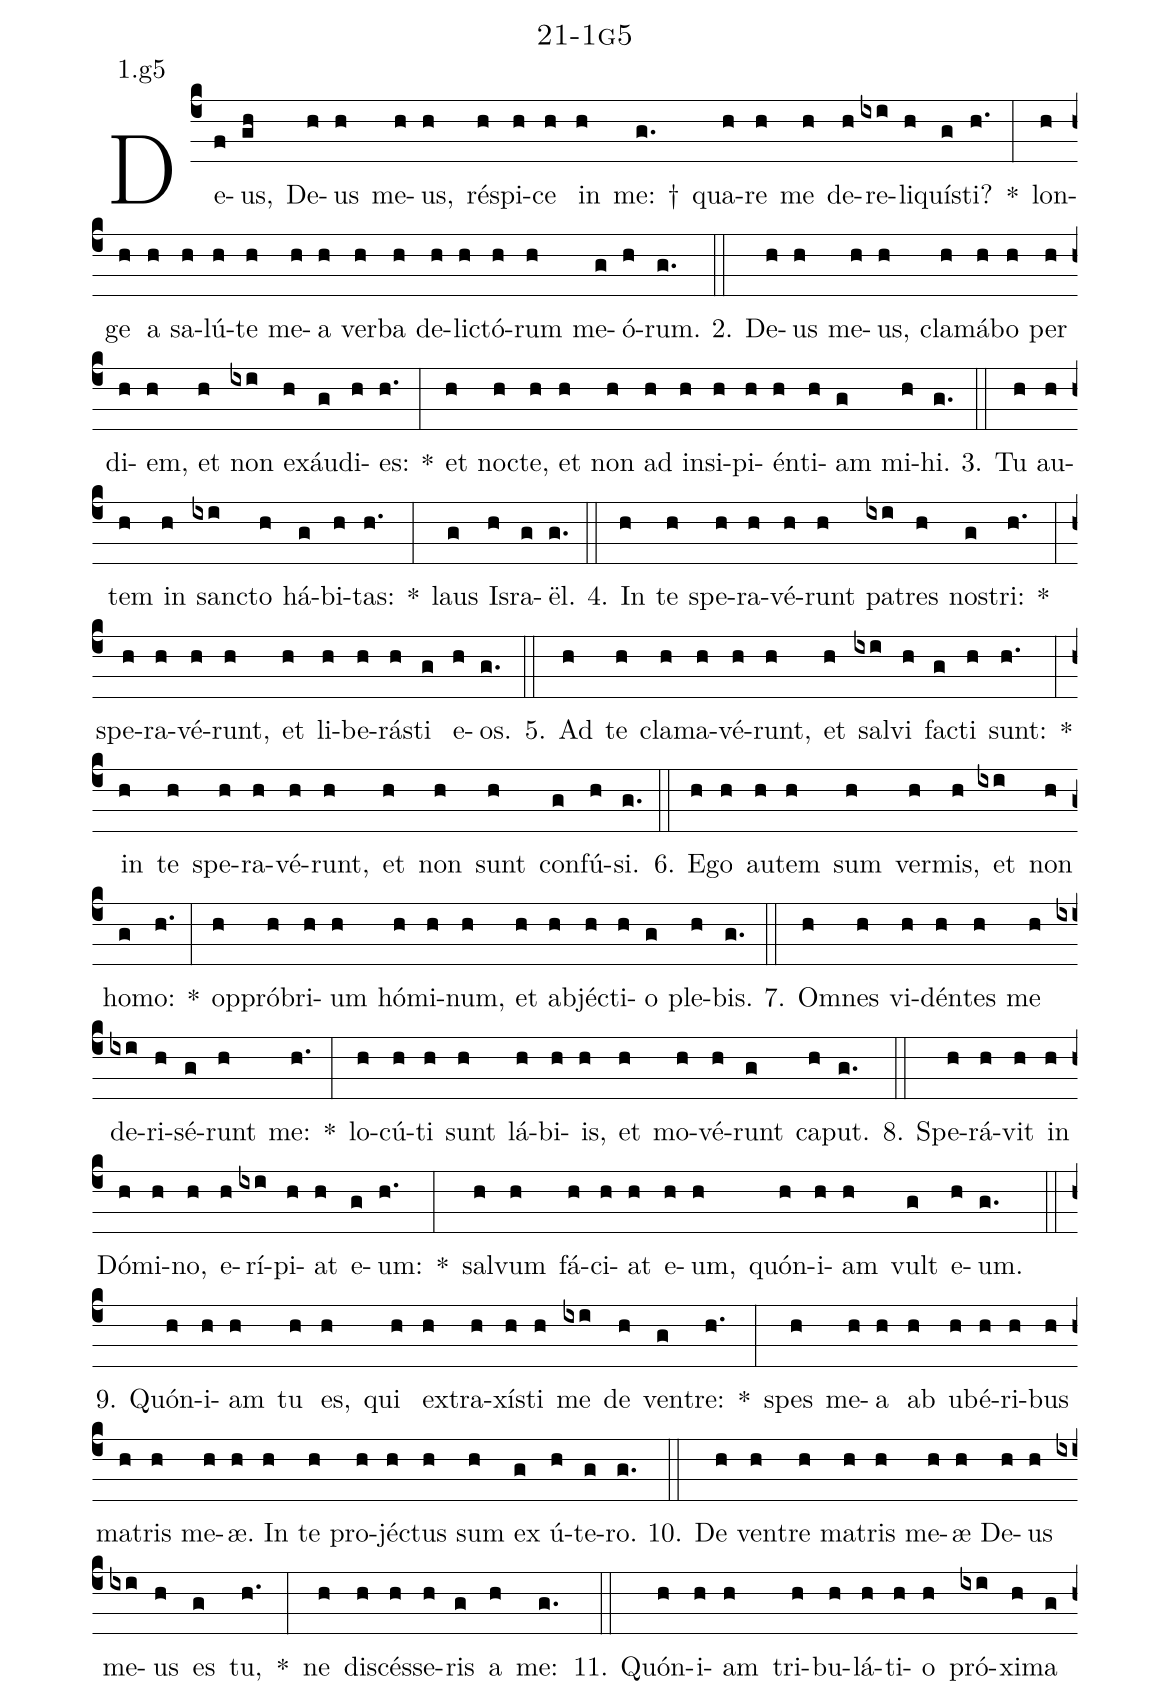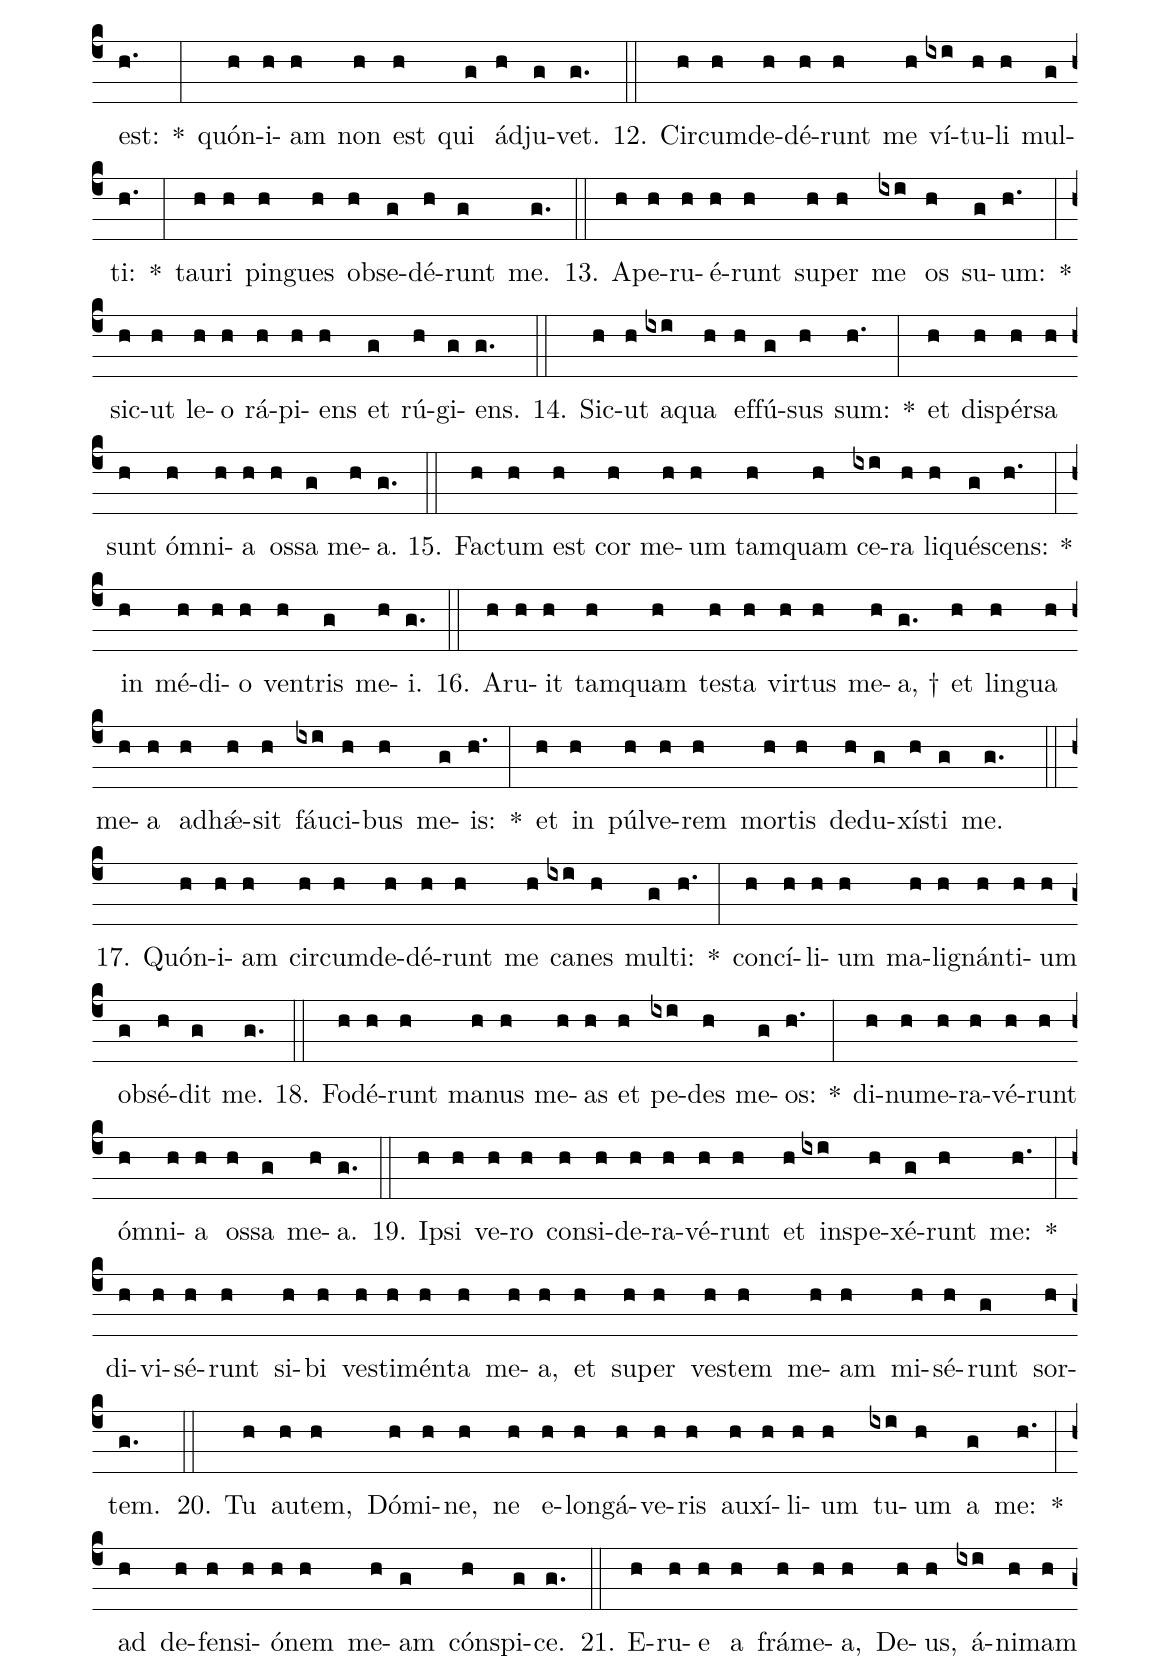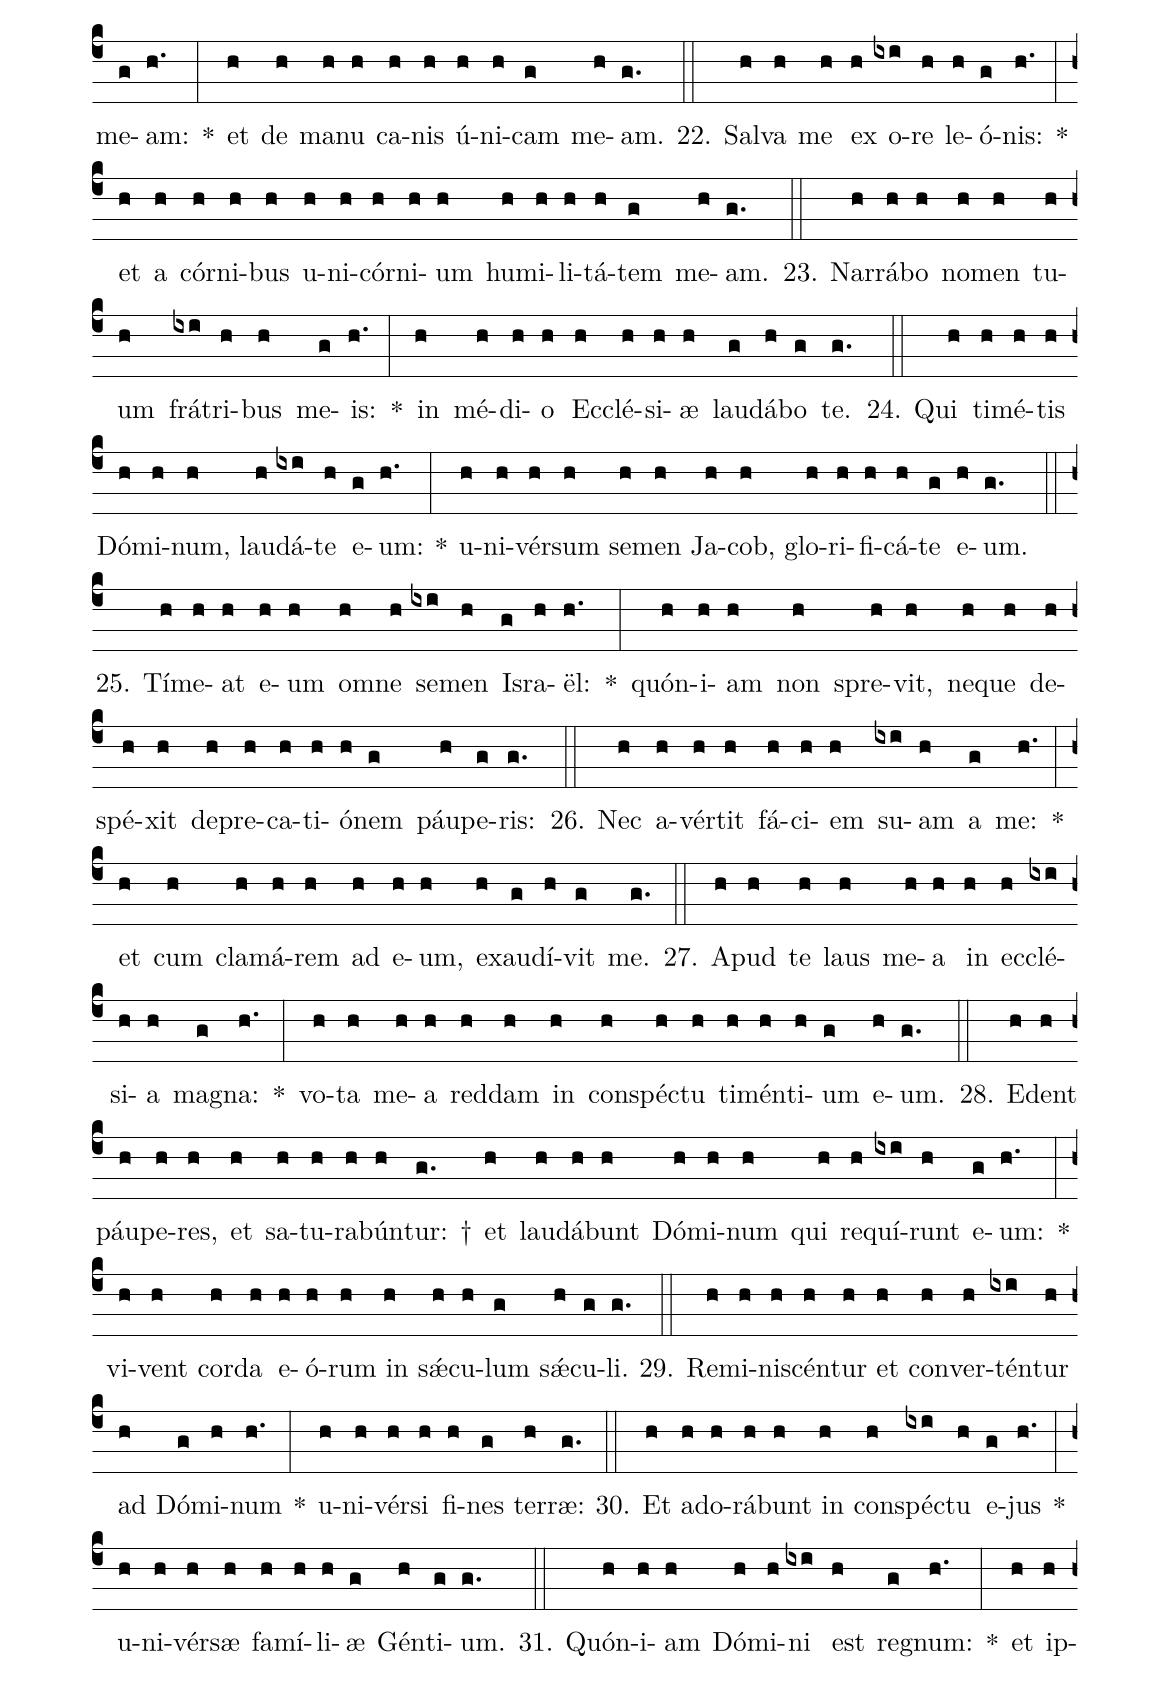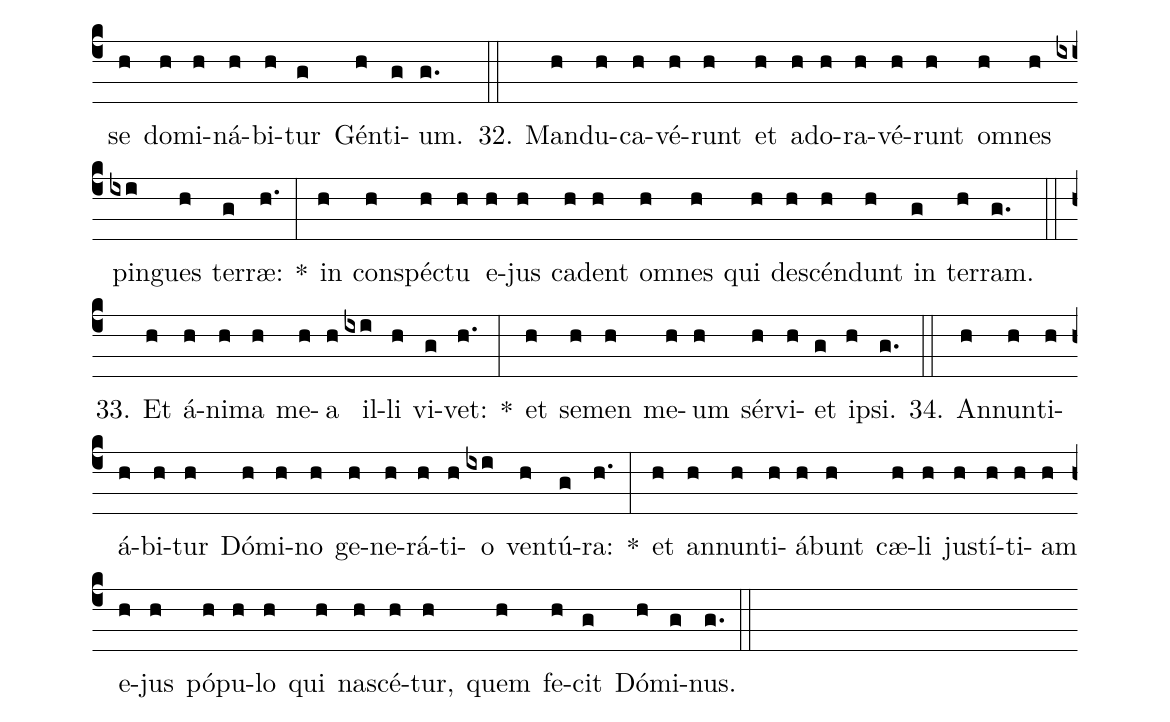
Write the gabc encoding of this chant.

name: 21-1g5;
annotation: 1.g5;
%%
(c4)De(f)us,(gh) De(h)us(h) me(h)us,(h) ré(h)spi(h)ce(h) in(h) me: †(g.) qua(h)re(h) me(h) de(h)re(ixi)li(h)quís(g)ti?(h.) *(:) lon(h)ge(h) a(h) sa(h)lú(h)te(h) me(h)a(h) ver(h)ba(h) de(h)lic(h)tó(h)rum(h) me(g)ó(h)rum.(g.) (::)
2. De(h)us(h) me(h)us,(h) cla(h)má(h)bo(h) per(h) di(h)em,(h) et(h) non(ixi) ex(h)áu(g)di(h)es:(h.) *(:) et(h) noc(h)te,(h) et(h) non(h) ad(h) in(h)si(h)pi(h)én(h)ti(h)am(g) mi(h)hi.(g.) (::)
3. Tu(h) au(h)tem(h) in(h) sanc(ixi)to(h) há(g)bi(h)tas:(h.) *(:) laus(g) Is(h)ra(g)ël.(g.) (::)
4. In(h) te(h) spe(h)ra(h)vé(h)runt(h) pa(ixi)tres(h) nos(g)tri:(h.) *(:) spe(h)ra(h)vé(h)runt,(h) et(h) li(h)be(h)rás(h)ti(g) e(h)os.(g.) (::)
5. Ad(h) te(h) cla(h)ma(h)vé(h)runt,(h) et(h) sal(ixi)vi(h) fac(g)ti(h) sunt:(h.) *(:) in(h) te(h) spe(h)ra(h)vé(h)runt,(h) et(h) non(h) sunt(h) con(g)fú(h)si.(g.) (::)
6. E(h)go(h) au(h)tem(h) sum(h) ver(h)mis,(h) et(ixi) non(h) ho(g)mo:(h.) *(:) op(h)pró(h)bri(h)um(h) hó(h)mi(h)num,(h) et(h) ab(h)jéc(h)ti(h)o(g) ple(h)bis.(g.) (::)
7. Om(h)nes(h) vi(h)dén(h)tes(h) me(h) de(ixi)ri(h)sé(g)runt(h) me:(h.) *(:) lo(h)cú(h)ti(h) sunt(h) lá(h)bi(h)is,(h) et(h) mo(h)vé(h)runt(g) ca(h)put.(g.) (::)
8. Spe(h)rá(h)vit(h) in(h) Dó(h)mi(h)no,(h) e(h)rí(ixi)pi(h)at(h) e(g)um:(h.) *(:) sal(h)vum(h) fá(h)ci(h)at(h) e(h)um,(h) quón(h)i(h)am(h) vult(g) e(h)um.(g.) (::)
9. Quón(h)i(h)am(h) tu(h) es,(h) qui(h) ex(h)tra(h)xís(h)ti(h) me(ixi) de(h) ven(g)tre:(h.) *(:) spes(h) me(h)a(h) ab(h) u(h)bé(h)ri(h)bus(h) ma(h)tris(h) me(h)æ.(h) In(h) te(h) pro(h)jéc(h)tus(h) sum(h) ex(g) ú(h)te(g)ro.(g.) (::)
10. De(h) ven(h)tre(h) ma(h)tris(h) me(h)æ(h) De(h)us(h) me(ixi)us(h) es(g) tu,(h.) *(:) ne(h) di(h)scés(h)se(h)ris(g) a(h) me:(g.) (::)
11. Quón(h)i(h)am(h) tri(h)bu(h)lá(h)ti(h)o(h) pró(ixi)xi(h)ma(g) est:(h.) *(:) quón(h)i(h)am(h) non(h) est(h) qui(g) ád(h)ju(g)vet.(g.) (::)
12. Cir(h)cum(h)de(h)dé(h)runt(h) me(h) ví(ixi)tu(h)li(h) mul(g)ti:(h.) *(:) tau(h)ri(h) pin(h)gues(h) ob(h)se(g)dé(h)runt(g) me.(g.) (::)
13. A(h)pe(h)ru(h)é(h)runt(h) su(h)per(h) me(ixi) os(h) su(g)um:(h.) *(:) sic(h)ut(h) le(h)o(h) rá(h)pi(h)ens(h) et(g) rú(h)gi(g)ens.(g.) (::)
14. Sic(h)ut(h) a(ixi)qua(h) ef(h)fú(g)sus(h) sum:(h.) *(:) et(h) di(h)spér(h)sa(h) sunt(h) óm(h)ni(h)a(h) os(h)sa(g) me(h)a.(g.) (::)
15. Fac(h)tum(h) est(h) cor(h) me(h)um(h) tam(h)quam(h) ce(ixi)ra(h) li(h)qué(g)scens:(h.) *(:) in(h) mé(h)di(h)o(h) ven(h)tris(g) me(h)i.(g.) (::)
16. A(h)ru(h)it(h) tam(h)quam(h) tes(h)ta(h) vir(h)tus(h) me(h)a, †(g.) et(h) lin(h)gua(h) me(h)a(h) ad(h)hǽ(h)sit(h) fáu(ixi)ci(h)bus(h) me(g)is:(h.) *(:) et(h) in(h) púl(h)ve(h)rem(h) mor(h)tis(h) de(h)du(g)xís(h)ti(g) me.(g.) (::)
17. Quón(h)i(h)am(h) cir(h)cum(h)de(h)dé(h)runt(h) me(h) ca(ixi)nes(h) mul(g)ti:(h.) *(:) con(h)cí(h)li(h)um(h) ma(h)li(h)gnán(h)ti(h)um(h) ob(g)sé(h)dit(g) me.(g.) (::)
18. Fo(h)dé(h)runt(h) ma(h)nus(h) me(h)as(h) et(h) pe(ixi)des(h) me(g)os:(h.) *(:) di(h)nu(h)me(h)ra(h)vé(h)runt(h) óm(h)ni(h)a(h) os(h)sa(g) me(h)a.(g.) (::)
19. Ip(h)si(h) ve(h)ro(h) con(h)si(h)de(h)ra(h)vé(h)runt(h) et(h) in(ixi)spe(h)xé(g)runt(h) me:(h.) *(:) di(h)vi(h)sé(h)runt(h) si(h)bi(h) ves(h)ti(h)mén(h)ta(h) me(h)a,(h) et(h) su(h)per(h) ves(h)tem(h) me(h)am(h) mi(h)sé(h)runt(g) sor(h)tem.(g.) (::)
20. Tu(h) au(h)tem,(h) Dó(h)mi(h)ne,(h) ne(h) e(h)lon(h)gá(h)ve(h)ris(h) au(h)xí(h)li(h)um(h) tu(ixi)um(h) a(g) me:(h.) *(:) ad(h) de(h)fen(h)si(h)ó(h)nem(h) me(h)am(g) cón(h)spi(g)ce.(g.) (::)
21. E(h)ru(h)e(h) a(h) frá(h)me(h)a,(h) De(h)us,(h) á(ixi)ni(h)mam(h) me(g)am:(h.) *(:) et(h) de(h) ma(h)nu(h) ca(h)nis(h) ú(h)ni(h)cam(g) me(h)am.(g.) (::)
22. Sal(h)va(h) me(h) ex(h) o(ixi)re(h) le(h)ó(g)nis:(h.) *(:) et(h) a(h) cór(h)ni(h)bus(h) u(h)ni(h)cór(h)ni(h)um(h) hu(h)mi(h)li(h)tá(h)tem(g) me(h)am.(g.) (::)
23. Nar(h)rá(h)bo(h) no(h)men(h) tu(h)um(h) frá(ixi)tri(h)bus(h) me(g)is:(h.) *(:) in(h) mé(h)di(h)o(h) Ec(h)clé(h)si(h)æ(h) lau(g)dá(h)bo(g) te.(g.) (::)
24. Qui(h) ti(h)mé(h)tis(h) Dó(h)mi(h)num,(h) lau(h)dá(ixi)te(h) e(g)um:(h.) *(:) u(h)ni(h)vér(h)sum(h) se(h)men(h) Ja(h)cob,(h) glo(h)ri(h)fi(h)cá(h)te(g) e(h)um.(g.) (::)
25. Tí(h)me(h)at(h) e(h)um(h) om(h)ne(h) se(ixi)men(h) Is(g)ra(h)ël:(h.) *(:) quón(h)i(h)am(h) non(h) spre(h)vit,(h) ne(h)que(h) de(h)spé(h)xit(h) de(h)pre(h)ca(h)ti(h)ó(h)nem(g) páu(h)pe(g)ris:(g.) (::)
26. Nec(h) a(h)vér(h)tit(h) fá(h)ci(h)em(h) su(ixi)am(h) a(g) me:(h.) *(:) et(h) cum(h) cla(h)má(h)rem(h) ad(h) e(h)um,(h) ex(h)au(g)dí(h)vit(g) me.(g.) (::)
27. A(h)pud(h) te(h) laus(h) me(h)a(h) in(h) ec(h)clé(ixi)si(h)a(h) ma(g)gna:(h.) *(:) vo(h)ta(h) me(h)a(h) red(h)dam(h) in(h) con(h)spéc(h)tu(h) ti(h)mén(h)ti(h)um(g) e(h)um.(g.) (::)
28. E(h)dent(h) páu(h)pe(h)res,(h) et(h) sa(h)tu(h)ra(h)bún(h)tur: †(g.) et(h) lau(h)dá(h)bunt(h) Dó(h)mi(h)num(h) qui(h) re(h)quí(ixi)runt(h) e(g)um:(h.) *(:) vi(h)vent(h) cor(h)da(h) e(h)ó(h)rum(h) in(h) sǽ(h)cu(h)lum(g) sǽ(h)cu(g)li.(g.) (::)
29. Re(h)mi(h)ni(h)scén(h)tur(h) et(h) con(h)ver(h)tén(ixi)tur(h) ad(h) Dó(g)mi(h)num(h.) *(:) u(h)ni(h)vér(h)si(h) fi(h)nes(g) ter(h)ræ:(g.) (::)
30. Et(h) ad(h)o(h)rá(h)bunt(h) in(h) con(h)spéc(ixi)tu(h) e(g)jus(h.) *(:) u(h)ni(h)vér(h)sæ(h) fa(h)mí(h)li(h)æ(g) Gén(h)ti(g)um.(g.) (::)
31. Quón(h)i(h)am(h) Dó(h)mi(h)ni(ixi) est(h) re(g)gnum:(h.) *(:) et(h) ip(h)se(h) do(h)mi(h)ná(h)bi(h)tur(g) Gén(h)ti(g)um.(g.) (::)
32. Man(h)du(h)ca(h)vé(h)runt(h) et(h) ad(h)o(h)ra(h)vé(h)runt(h) om(h)nes(h) pin(ixi)gues(h) ter(g)ræ:(h.) *(:) in(h) con(h)spéc(h)tu(h) e(h)jus(h) ca(h)dent(h) om(h)nes(h) qui(h) de(h)scén(h)dunt(h) in(g) ter(h)ram.(g.) (::)
33. Et(h) á(h)ni(h)ma(h) me(h)a(h) il(ixi)li(h) vi(g)vet:(h.) *(:) et(h) se(h)men(h) me(h)um(h) sér(h)vi(h)et(g) ip(h)si.(g.) (::)
34. An(h)nun(h)ti(h)á(h)bi(h)tur(h) Dó(h)mi(h)no(h) ge(h)ne(h)rá(h)ti(h)o(ixi) ven(h)tú(g)ra:(h.) *(:) et(h) an(h)nun(h)ti(h)á(h)bunt(h) cæ(h)li(h) jus(h)tí(h)ti(h)am(h) e(h)jus(h) pó(h)pu(h)lo(h) qui(h) na(h)scé(h)tur,(h) quem(h) fe(h)cit(g) Dó(h)mi(g)nus.(g.) (::)
